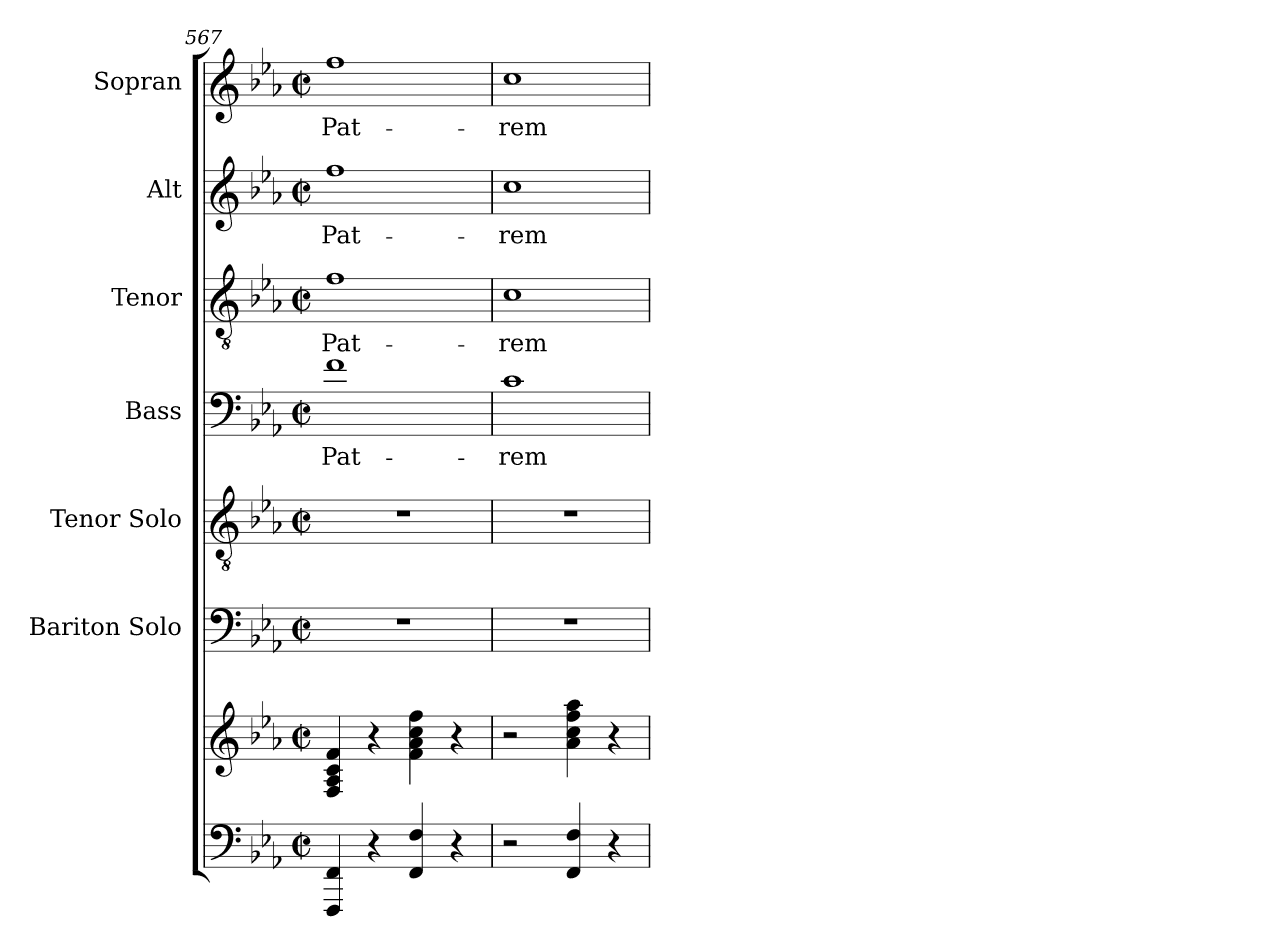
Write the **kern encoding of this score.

**kern	**kern	**kern	**kern	**kern	**text	**kern	**text	**kern	**text	**kern	**text
*part7	*part7	*part6	*part5	*part4	*part4	*part3	*part3	*part2	*part2	*part1	*part1
*staff8	*staff7	*staff6	*staff5	*staff4	*staff4	*staff3	*staff3	*staff2	*staff2	*staff1	*staff1
*	*	*I"Bariton Solo	*I"Tenor Solo	*I"Bass	*	*I"Tenor	*	*I"Alt	*	*I"Sopran	*
*	*	*	*	*I'B.	*	*I'T.	*	*I'A.	*	*I'S.	*
*clefF4	*clefG2	*clefF4	*clefGv2	*clefF4	*	*clefGv2	*	*clefG2	*	*clefG2	*
*k[b-e-a-]	*k[b-e-a-]	*k[b-e-a-]	*k[b-e-a-]	*k[b-e-a-]	*	*k[b-e-a-]	*	*k[b-e-a-]	*	*k[b-e-a-]	*
*E-:	*E-:	*E-:	*E-:	*E-:	*	*E-:	*	*E-:	*	*E-:	*
*M2/2	*M2/2	*M2/2	*M2/2	*M2/2	*	*M2/2	*	*M2/2	*	*M2/2	*
*met(c|)	*met(c|)	*met(c|)	*met(c|)	*met(c|)	*	*met(c|)	*	*met(c|)	*	*met(c|)	*
=567	=567	=567	=567	=567	=567	=567	=567	=567	=567	=567	=567
!	!	!	!	!	!LO:LY:b	!	!LO:LY:b	!	!LO:LY:b	!	!LO:LY:b
4FFF/ 4FF/	4F/ 4A-/ 4c/ 4f/	1r	1r	1f	Pat-	1f	Pat-	1ff	Pat-	1ff	Pat-
4r	4r	.	.	.	.	.	.	.	.	.	.
4FF/ 4F/	4f\ 4a-\ 4cc\ 4ff\	.	.	.	.	.	.	.	.	.	.
4r	4r	.	.	.	.	.	.	.	.	.	.
=568	=568	=568	=568	=568	=568	=568	=568	=568	=568	=568	=568
!	!	!	!	!	!LO:LY:b	!	!LO:LY:b	!	!LO:LY:b	!	!LO:LY:b
2r	2r	1r	1r	1c	-rem	1c	-rem	1cc	-rem	1cc	-rem
4FF/ 4F/	4a-\ 4cc\ 4ff\ 4aa-\	.	.	.	.	.	.	.	.	.	.
4r	4r	.	.	.	.	.	.	.	.	.	.
=	=	=	=	=	=	=	=	=	=	=	=
*-	*-	*-	*-	*-	*-	*-	*-	*-	*-	*-	*-
